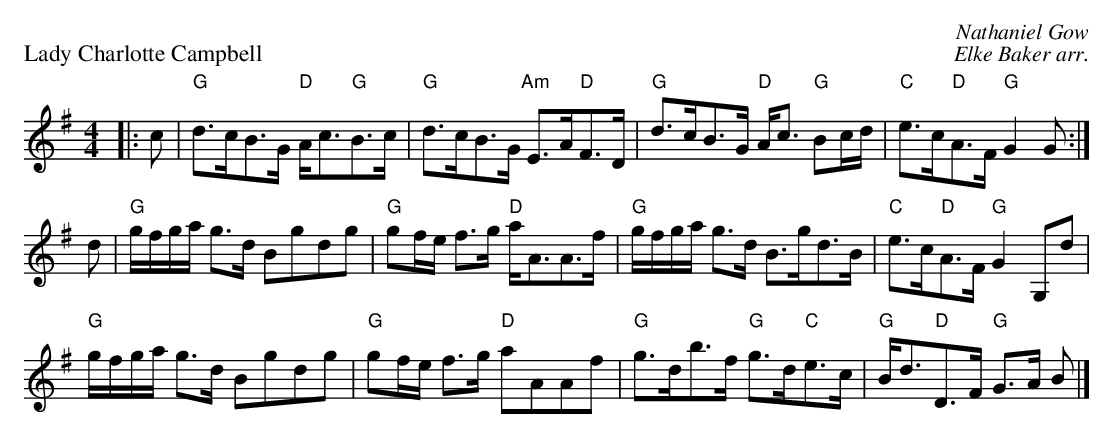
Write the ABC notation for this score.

X:1
P: Lady Charlotte Campbell
C: Nathaniel Gow
C: Elke Baker arr.
M: 4/4
K: G
L: 1/8
|: c|"G"d>cB>G "D"A<c"G"B>c|"G"d>cB>G "Am"E>A"D"F>D|"G"d>cB>G "D"A<c "G"Bc/d/|"C"e>c"D"A>F "G"G2 G :|
d|"G"g/f/g/a/ g>d Bgdg|"G"gf/e/ f>g "D"a<AA>f|"G"g/f/g/a/ g>d B>gd>B|"C"e>c"D"A>F "G"G2 G,d|
"G"g/f/g/a/ g>d Bgdg|"G"gf/e/ f>g "D"aAAf|"G"g>db>f "G"g>d"C"e>c|"G"B<d"D"D>F "G"G>A B |]
